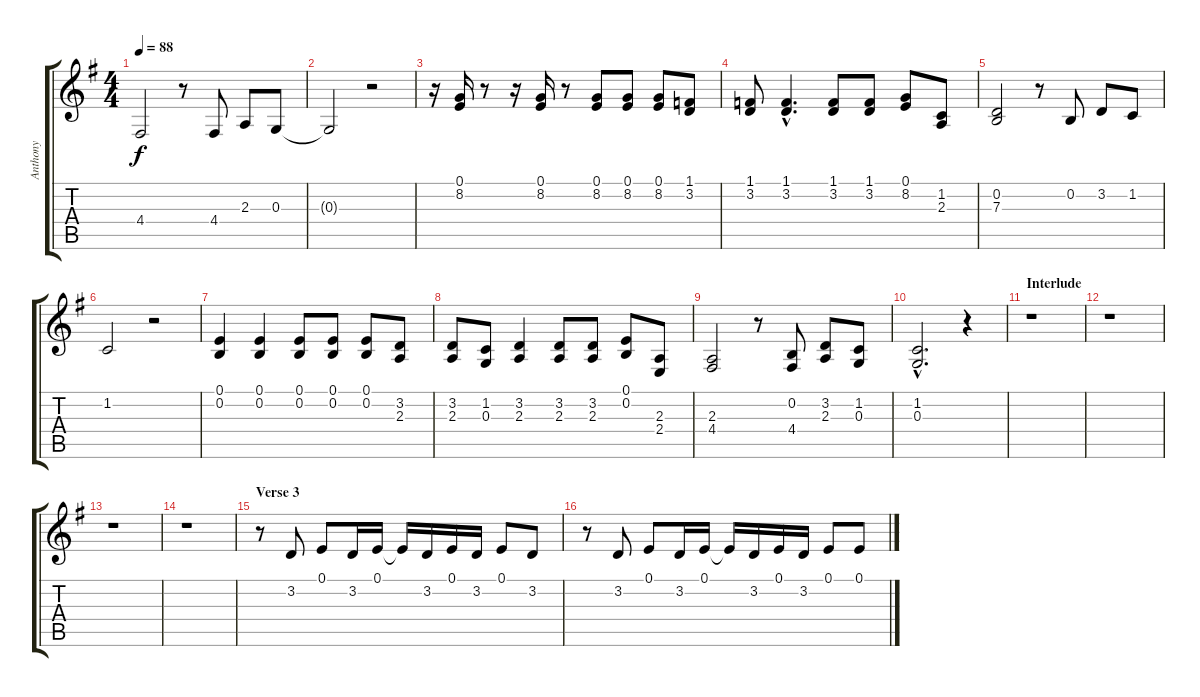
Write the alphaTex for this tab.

\track ("Anthony" "Anthony") {instrument clarinet}
\staff {score tabs}
\tuning (E4 B3 G3 D3 A2 E2) {hide}
\ts (4 4)
\tempo 88
\clef g2
\ks g
4.4.2{dy f} r.8 4.4.8 2.3.8 0.3.8 |
0.3{t}.2 r.2 |
r.16 (0.1 8.2).16 r.8 r.16 (0.1 8.2).16 r.8 (0.1 8.2).8 (0.1 8.2).8 (0.1 8.2).8 (1.1 3.2).8 |
(1.1 3.2).8 (1.1{hac} 3.2{hac}).4{d} (1.1 3.2).8 (1.1 3.2).8 (0.1 8.2).8 (1.2 2.3).8 |
(0.2 7.3).2 r.8 0.2.8 3.2.8 1.2.8 |
1.2.2 r.2 |
(0.1 0.2).4 (0.1 0.2).4 (0.1 0.2).8 (0.1 0.2).8 (0.1 0.2).8 (3.2 2.3).8 |
(3.2 2.3).8 (1.2 0.3).8 (3.2 2.3).4 (3.2 2.3).8 (3.2 2.3).8 (0.1 0.2).8 (2.3 2.4).8 |
(2.3 4.4).2 r.8 (0.2 4.4).8 (3.2 2.3).8 (1.2 0.3).8 |
(1.2{hac} 0.3{hac}).2{d} r.4 |
\section ("" "Interlude")
r.1 |
r.1 |
r.1 |
r.1 |
\section ("" "Verse 3")
r.8 3.2.8 0.1.8 3.2.16 0.1.16 0.1{t}.16 3.2.16 0.1.16 3.2.16 0.1.8 3.2.8 |
r.8 3.2.8 0.1.8 3.2.16 0.1.16 0.1{t}.16 3.2.16 0.1.16 3.2.16 0.1.8 0.1.8
